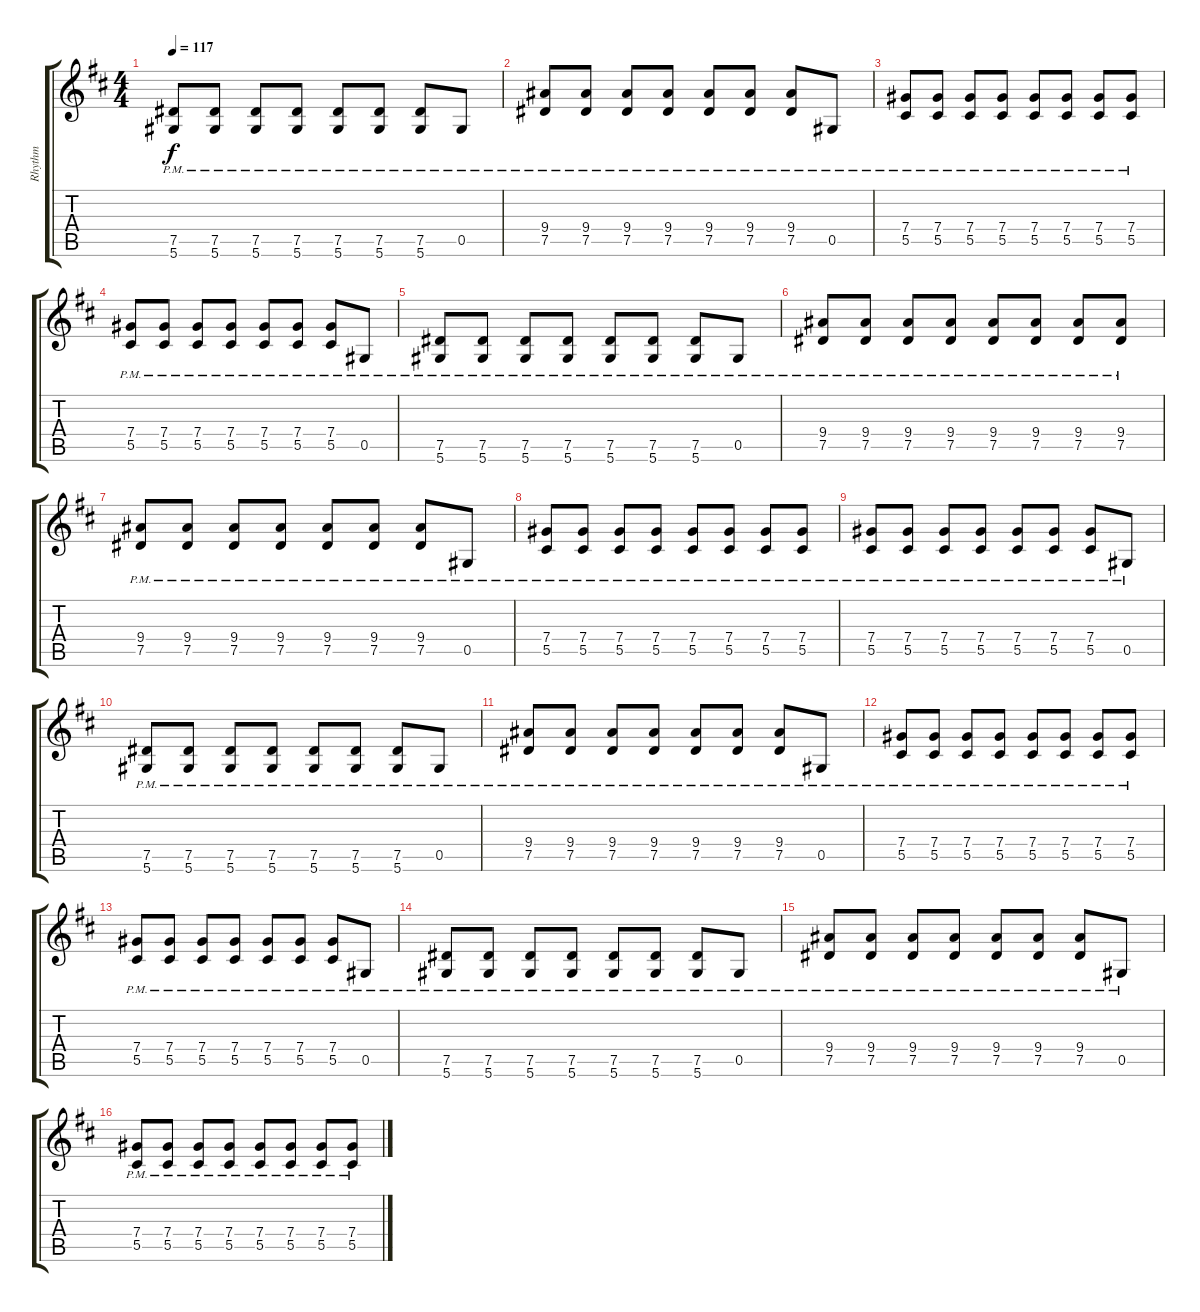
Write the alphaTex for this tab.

\track ("Rhythm" "Rhythm") {instrument overdrivenguitar}
\staff {score tabs}
\tuning (Eb4 Bb3 Gb3 Db3 Ab2 Eb2) {hide}
\ts (4 4)
\tempo 117
\clef g2
\ks d
(7.5{pm} 5.6{pm}).8{dy f} (7.5{pm} 5.6{pm}).8 (7.5{pm} 5.6{pm}).8 (7.5{pm} 5.6{pm}).8 (7.5{pm} 5.6{pm}).8 (7.5{pm} 5.6{pm}).8 (7.5{pm} 5.6{pm}).8 0.5{pm}.8 |
(9.4{pm} 7.5{pm}).8 (9.4{pm} 7.5{pm}).8 (9.4{pm} 7.5{pm}).8 (9.4{pm} 7.5{pm}).8 (9.4{pm} 7.5{pm}).8 (9.4{pm} 7.5{pm}).8 (9.4{pm} 7.5{pm}).8 0.5{pm}.8 |
(7.4{pm} 5.5{pm}).8 (7.4{pm} 5.5{pm}).8 (7.4{pm} 5.5{pm}).8 (7.4{pm} 5.5{pm}).8 (7.4{pm} 5.5{pm}).8 (7.4{pm} 5.5{pm}).8 (7.4{pm} 5.5{pm}).8 (7.4{pm} 5.5{pm}).8 |
(7.4{pm} 5.5{pm}).8 (7.4{pm} 5.5{pm}).8 (7.4{pm} 5.5{pm}).8 (7.4{pm} 5.5{pm}).8 (7.4{pm} 5.5{pm}).8 (7.4{pm} 5.5{pm}).8 (7.4{pm} 5.5{pm}).8 0.5{pm}.8 |
(7.5{pm} 5.6{pm}).8 (7.5{pm} 5.6{pm}).8 (7.5{pm} 5.6{pm}).8 (7.5{pm} 5.6{pm}).8 (7.5{pm} 5.6{pm}).8 (7.5{pm} 5.6{pm}).8 (7.5{pm} 5.6{pm}).8 0.5{pm}.8 |
(9.4{pm} 7.5{pm}).8 (9.4{pm} 7.5{pm}).8 (9.4{pm} 7.5{pm}).8 (9.4{pm} 7.5{pm}).8 (9.4{pm} 7.5{pm}).8 (9.4{pm} 7.5{pm}).8 (9.4{pm} 7.5{pm}).8 (9.4{pm} 7.5{pm}).8 |
(9.4{pm} 7.5{pm}).8 (9.4{pm} 7.5{pm}).8 (9.4{pm} 7.5{pm}).8 (9.4{pm} 7.5{pm}).8 (9.4{pm} 7.5{pm}).8 (9.4{pm} 7.5{pm}).8 (9.4{pm} 7.5{pm}).8 0.5{pm}.8 |
(7.4{pm} 5.5{pm}).8 (7.4{pm} 5.5{pm}).8 (7.4{pm} 5.5{pm}).8 (7.4{pm} 5.5{pm}).8 (7.4{pm} 5.5{pm}).8 (7.4{pm} 5.5{pm}).8 (7.4{pm} 5.5{pm}).8 (7.4{pm} 5.5{pm}).8 |
(7.4{pm} 5.5{pm}).8 (7.4{pm} 5.5{pm}).8 (7.4{pm} 5.5{pm}).8 (7.4{pm} 5.5{pm}).8 (7.4{pm} 5.5{pm}).8 (7.4{pm} 5.5{pm}).8 (7.4{pm} 5.5{pm}).8 0.5{pm}.8 |
(7.5{pm} 5.6{pm}).8 (7.5{pm} 5.6{pm}).8 (7.5{pm} 5.6{pm}).8 (7.5{pm} 5.6{pm}).8 (7.5{pm} 5.6{pm}).8 (7.5{pm} 5.6{pm}).8 (7.5{pm} 5.6{pm}).8 0.5{pm}.8 |
(9.4{pm} 7.5{pm}).8 (9.4{pm} 7.5{pm}).8 (9.4{pm} 7.5{pm}).8 (9.4{pm} 7.5{pm}).8 (9.4{pm} 7.5{pm}).8 (9.4{pm} 7.5{pm}).8 (9.4{pm} 7.5{pm}).8 0.5{pm}.8 |
(7.4{pm} 5.5{pm}).8 (7.4{pm} 5.5{pm}).8 (7.4{pm} 5.5{pm}).8 (7.4{pm} 5.5{pm}).8 (7.4{pm} 5.5{pm}).8 (7.4{pm} 5.5{pm}).8 (7.4{pm} 5.5{pm}).8 (7.4{pm} 5.5{pm}).8 |
(7.4{pm} 5.5{pm}).8 (7.4{pm} 5.5{pm}).8 (7.4{pm} 5.5{pm}).8 (7.4{pm} 5.5{pm}).8 (7.4{pm} 5.5{pm}).8 (7.4{pm} 5.5{pm}).8 (7.4{pm} 5.5{pm}).8 0.5{pm}.8 |
(7.5{pm} 5.6{pm}).8 (7.5{pm} 5.6{pm}).8 (7.5{pm} 5.6{pm}).8 (7.5{pm} 5.6{pm}).8 (7.5{pm} 5.6{pm}).8 (7.5{pm} 5.6{pm}).8 (7.5{pm} 5.6{pm}).8 0.5{pm}.8 |
(9.4{pm} 7.5{pm}).8 (9.4{pm} 7.5{pm}).8 (9.4{pm} 7.5{pm}).8 (9.4{pm} 7.5{pm}).8 (9.4{pm} 7.5{pm}).8 (9.4{pm} 7.5{pm}).8 (9.4{pm} 7.5{pm}).8 0.5{pm}.8 |
(7.4{pm} 5.5{pm}).8 (7.4{pm} 5.5{pm}).8 (7.4{pm} 5.5{pm}).8 (7.4{pm} 5.5{pm}).8 (7.4{pm} 5.5{pm}).8 (7.4{pm} 5.5{pm}).8 (7.4{pm} 5.5{pm}).8 (7.4{pm} 5.5{pm}).8
